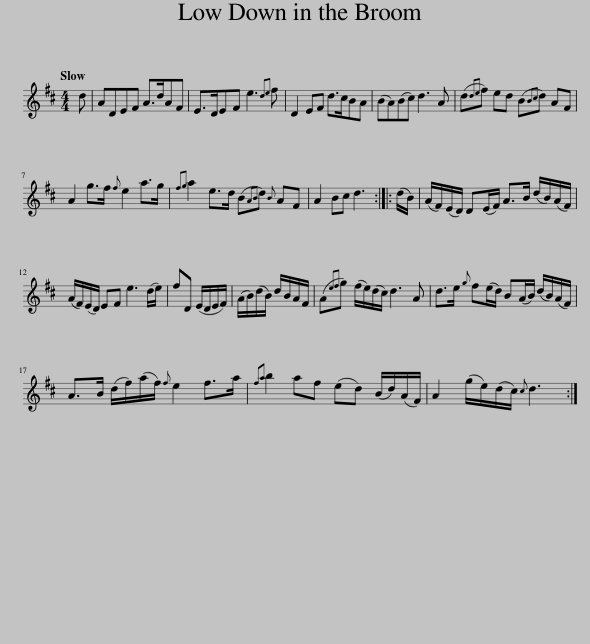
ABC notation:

X:1
L:1/8
Q:1/4=120
M:4/4
I:linebreak $
K:D
V:1 treble
V:1
 d | ADEF A>dAF | E>DEF e3{de} f | D2 EF d>cBA | (BA)(Bc) d3 A | %5
 (d{de}f) ed (B{Bc}d) AF |$ A2 g>f{f} e2 a>g |{fg} a2 e>d (B{AB}d){B} AF | A2 Bc d3 :: (d/B/) | %10
 (A/F/)(E/D/) D(E/F/) A>B (d/B/)(A/F/) |$ (A/F/)(E/D/) EF e3 (d/e/) | fD (E/D/E/F/) | (A/B/)(d/B/) d/B/A/F/ | (A{ef}g) (f/e/)(d/c/) d3 A | %15
 d>e{g} f(e/d/) B(A/B/) (d/B/)(A/F/) |$ A>B (d/f/)(a/f/){f} e2 f>a |{fa} b2 af (ed) (B/d/)(A/F/) | A2 (g/e/)(d/c/){c} d3 :| %19
